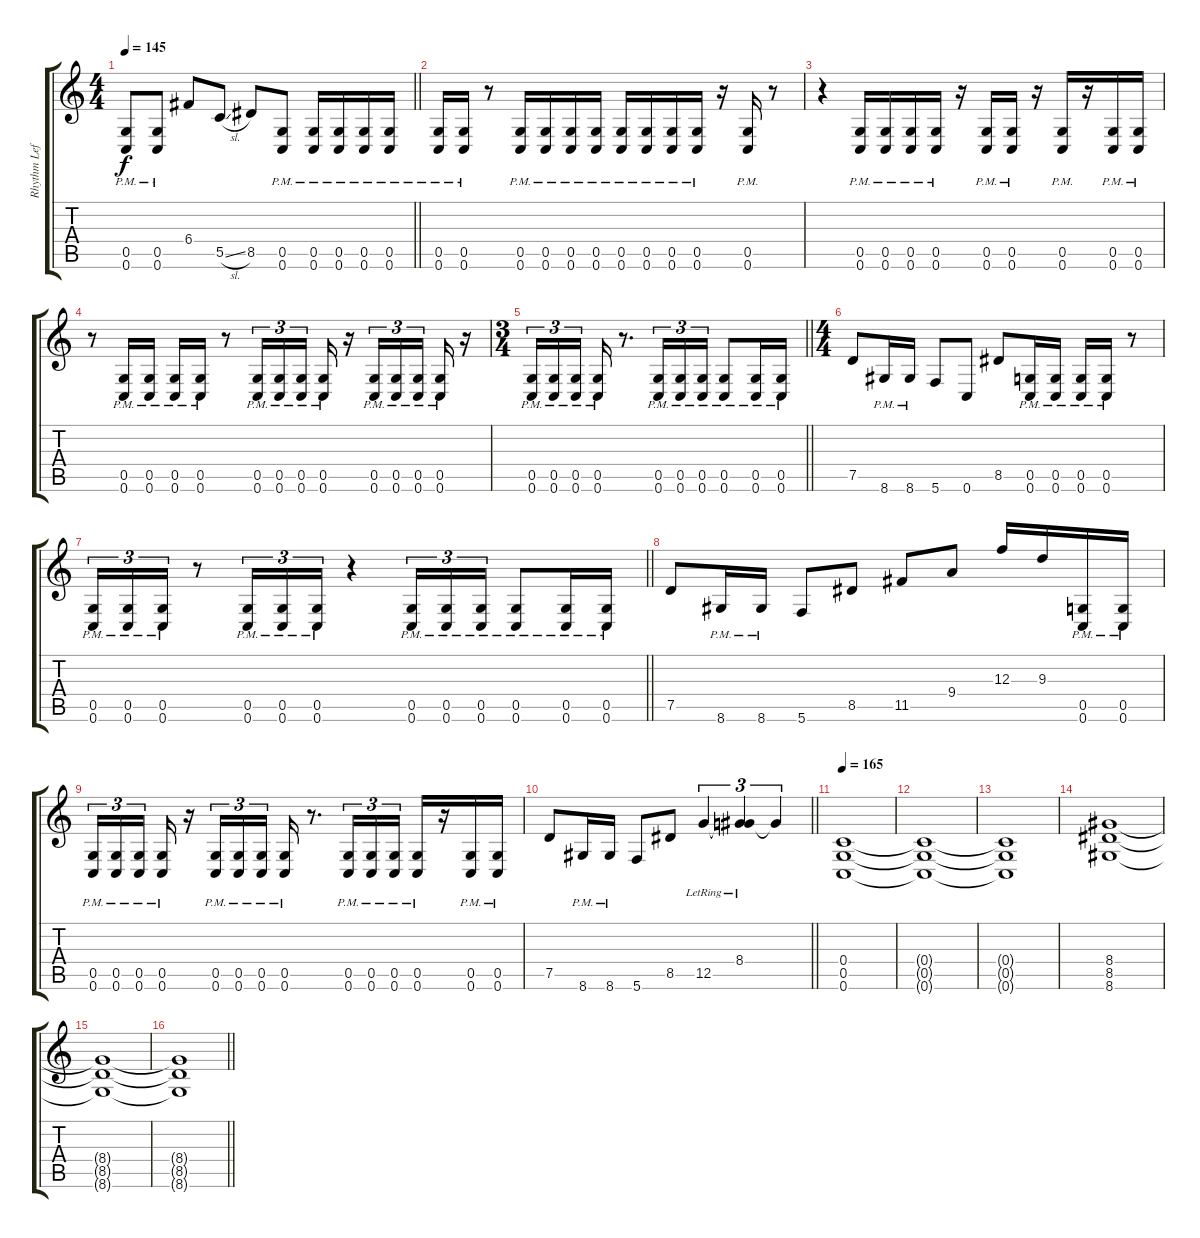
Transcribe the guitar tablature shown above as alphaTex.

\track ("Rhythm Left" "Rhythm Lef") {instrument distortionguitar}
\staff {score tabs}
\tuning (D4 A3 F3 C3 G2 C2) {hide}
\ts (4 4)
\tempo 145
\clef g2
\barLineRight lightlight
\ks c
(0.5{pm} 0.6{pm}).8{dy f} (0.5{pm} 0.6{pm}).8 6.4.8 5.5{sl}.8 8.5.8 (0.5{pm} 0.6{pm}).8 (0.5{pm} 0.6{pm}).16 (0.5{pm} 0.6{pm}).16 (0.5{pm} 0.6{pm}).16 (0.5{pm} 0.6{pm}).16 |
\section ("" "")
(0.5{pm} 0.6{pm}).16 (0.5{pm} 0.6{pm}).16 r.8 (0.5{pm} 0.6{pm}).16 (0.5{pm} 0.6{pm}).16 (0.5{pm} 0.6{pm}).16 (0.5{pm} 0.6{pm}).16 (0.5{pm} 0.6{pm}).16 (0.5{pm} 0.6{pm}).16 (0.5{pm} 0.6{pm}).16 (0.5{pm} 0.6{pm}).16 r.16 (0.5{pm} 0.6{pm}).16 r.8 |
r.4 (0.5{pm} 0.6{pm}).16 (0.5{pm} 0.6{pm}).16 (0.5{pm} 0.6{pm}).16 (0.5{pm} 0.6{pm}).16 r.16 (0.5{pm} 0.6{pm}).16 (0.5{pm} 0.6{pm}).16 r.16 (0.5{pm} 0.6{pm}).16 r.16 (0.5{pm} 0.6{pm}).16 (0.5{pm} 0.6{pm}).16 |
r.8 (0.5{pm} 0.6{pm}).16 (0.5{pm} 0.6{pm}).16 (0.5{pm} 0.6{pm}).16 (0.5{pm} 0.6{pm}).16 r.8 (0.5{pm} 0.6{pm}).16{tu (3 2)} (0.5{pm} 0.6{pm}).16{tu (3 2)} (0.5{pm} 0.6{pm}).16{tu (3 2) beam splitsecondary} (0.5{pm} 0.6{pm}).16 r.16 (0.5{pm} 0.6{pm}).16{tu (3 2)} (0.5{pm} 0.6{pm}).16{tu (3 2)} (0.5{pm} 0.6{pm}).16{tu (3 2) beam splitsecondary} (0.5{pm} 0.6{pm}).16 r.16 |
\ts (3 4)
\barLineRight lightlight
(0.5{pm} 0.6{pm}).16{tu (3 2)} (0.5{pm} 0.6{pm}).16{tu (3 2)} (0.5{pm} 0.6{pm}).16{tu (3 2) beam splitsecondary} (0.5{pm} 0.6{pm}).16 r.8{d} (0.5{pm} 0.6{pm}).16{tu (3 2)} (0.5{pm} 0.6{pm}).16{tu (3 2)} (0.5{pm} 0.6{pm}).16{tu (3 2)} (0.5{pm} 0.6{pm}).8 (0.5{pm} 0.6{pm}).16 (0.5{pm} 0.6{pm}).16 |
\ts (4 4)
\section ("" "")
7.5.8 8.6{pm}.16 8.6{pm}.16 5.6.8 0.6.8 8.5.8 (0.5{pm} 0.6{pm}).16 (0.5{pm} 0.6{pm}).16 (0.5{pm} 0.6{pm}).16 (0.5{pm} 0.6{pm}).16 r.8 |
\barLineRight lightlight
(0.5{pm} 0.6{pm}).16{tu (3 2)} (0.5{pm} 0.6{pm}).16{tu (3 2)} (0.5{pm} 0.6{pm}).16{tu (3 2)} r.8 (0.5{pm} 0.6{pm}).16{tu (3 2)} (0.5{pm} 0.6{pm}).16{tu (3 2)} (0.5{pm} 0.6{pm}).16{tu (3 2)} r.4 (0.5{pm} 0.6{pm}).16{tu (3 2)} (0.5{pm} 0.6{pm}).16{tu (3 2)} (0.5{pm} 0.6{pm}).16{tu (3 2)} (0.5{pm} 0.6{pm}).8 (0.5{pm} 0.6{pm}).16 (0.5{pm} 0.6{pm}).16 |
7.5.8 8.6{pm}.16 8.6{pm}.16 5.6.8 8.5.8 11.5.8 9.4.8 12.3.16 9.3.16 (0.5{pm} 0.6{pm}).16 (0.5{pm} 0.6{pm}).16 |
(0.5{pm} 0.6{pm}).16{tu (3 2)} (0.5{pm} 0.6{pm}).16{tu (3 2)} (0.5{pm} 0.6{pm}).16{tu (3 2) beam splitsecondary} (0.5{pm} 0.6{pm}).16 r.16 (0.5{pm} 0.6{pm}).16{tu (3 2)} (0.5{pm} 0.6{pm}).16{tu (3 2)} (0.5{pm} 0.6{pm}).16{tu (3 2) beam splitsecondary} (0.5{pm} 0.6{pm}).16 r.8{d} (0.5{pm} 0.6{pm}).16{tu (3 2)} (0.5{pm} 0.6{pm}).16{tu (3 2)} (0.5{pm} 0.6{pm}).16{tu (3 2)} (0.5{pm} 0.6{pm}).16 r.16 (0.5{pm} 0.6{pm}).16 (0.5{pm} 0.6{pm}).16 |
\barLineRight lightlight
7.5.8 8.6{pm}.16 8.6{pm}.16 5.6.8 8.5.8 12.5{lr}.4{tu (3 2)} (8.4{lr} 12.5{t}).4{tu (3 2)} 12.5{t}.4{tu (3 2)} |
\section ("" "")
\tempo 165
(0.4 0.5 0.6).1 |
(0.4{t} 0.5{t} 0.6{t}).1 |
(0.4{t} 0.5{t} 0.6{t}).1 |
(8.4 8.5 8.6).1 |
(8.4{t} 8.5{t} 8.6{t}).1 |
\barLineRight lightlight
(8.4{t} 8.5{t} 8.6{t}).1
